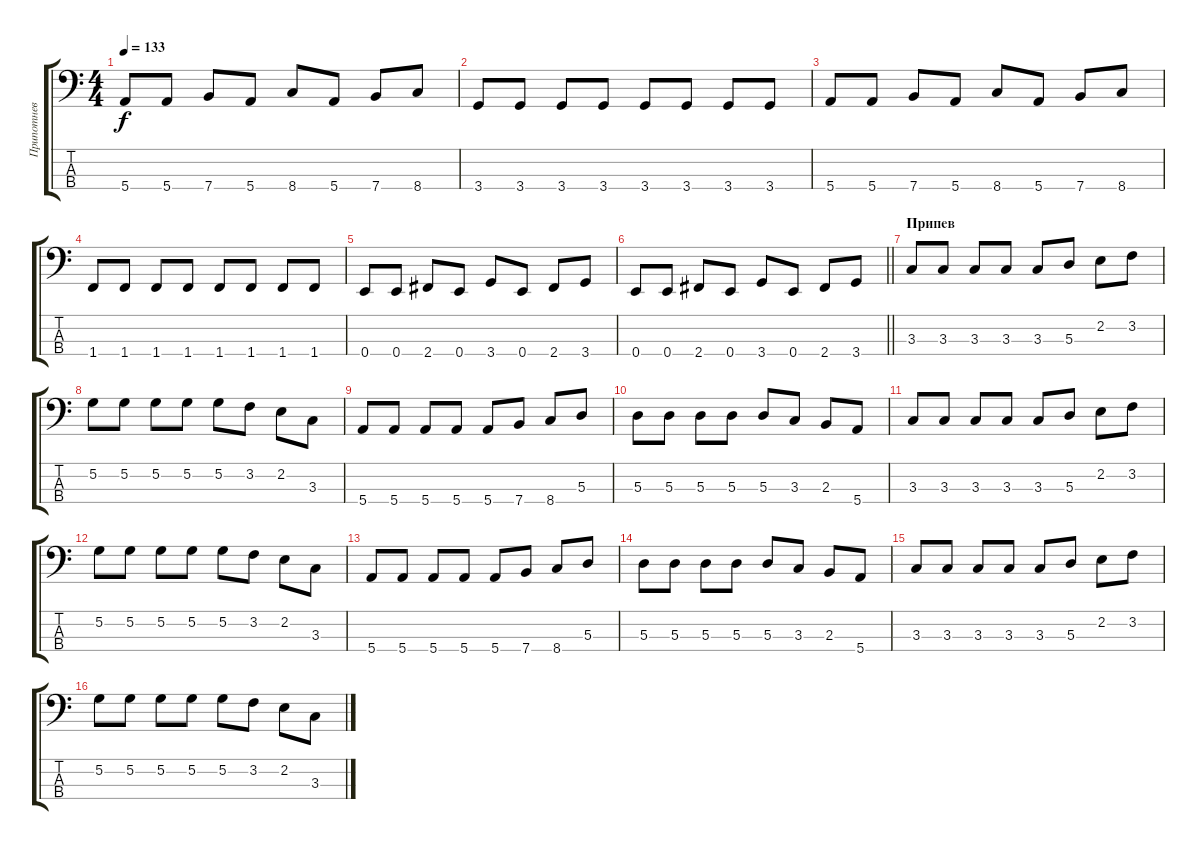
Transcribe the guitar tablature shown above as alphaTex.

\track ("Припотнев" "Припотнев") {instrument electricbasspick}
\staff {score tabs}
\tuning (G2 D2 A1 E1) {hide}
\ts (4 4)
\tempo 133
\clef f4
\ks c
5.4.8{dy f} 5.4.8 7.4.8 5.4.8 8.4.8 5.4.8 7.4.8 8.4.8 |
3.4.8 3.4.8 3.4.8 3.4.8 3.4.8 3.4.8 3.4.8 3.4.8 |
5.4.8 5.4.8 7.4.8 5.4.8 8.4.8 5.4.8 7.4.8 8.4.8 |
1.4.8 1.4.8 1.4.8 1.4.8 1.4.8 1.4.8 1.4.8 1.4.8 |
0.4.8 0.4.8 2.4.8 0.4.8 3.4.8 0.4.8 2.4.8 3.4.8 |
\barLineRight lightlight
0.4.8 0.4.8 2.4.8 0.4.8 3.4.8 0.4.8 2.4.8 3.4.8 |
\section ("" "Припев")
3.3.8 3.3.8 3.3.8 3.3.8 3.3.8 5.3.8 2.2.8 3.2.8 |
5.2.8 5.2.8 5.2.8 5.2.8 5.2.8 3.2.8 2.2.8 3.3.8 |
5.4.8 5.4.8 5.4.8 5.4.8 5.4.8 7.4.8 8.4.8 5.3.8 |
5.3.8 5.3.8 5.3.8 5.3.8 5.3.8 3.3.8 2.3.8 5.4.8 |
3.3.8 3.3.8 3.3.8 3.3.8 3.3.8 5.3.8 2.2.8 3.2.8 |
5.2.8 5.2.8 5.2.8 5.2.8 5.2.8 3.2.8 2.2.8 3.3.8 |
5.4.8 5.4.8 5.4.8 5.4.8 5.4.8 7.4.8 8.4.8 5.3.8 |
5.3.8 5.3.8 5.3.8 5.3.8 5.3.8 3.3.8 2.3.8 5.4.8 |
3.3.8 3.3.8 3.3.8 3.3.8 3.3.8 5.3.8 2.2.8 3.2.8 |
5.2.8 5.2.8 5.2.8 5.2.8 5.2.8 3.2.8 2.2.8 3.3.8
